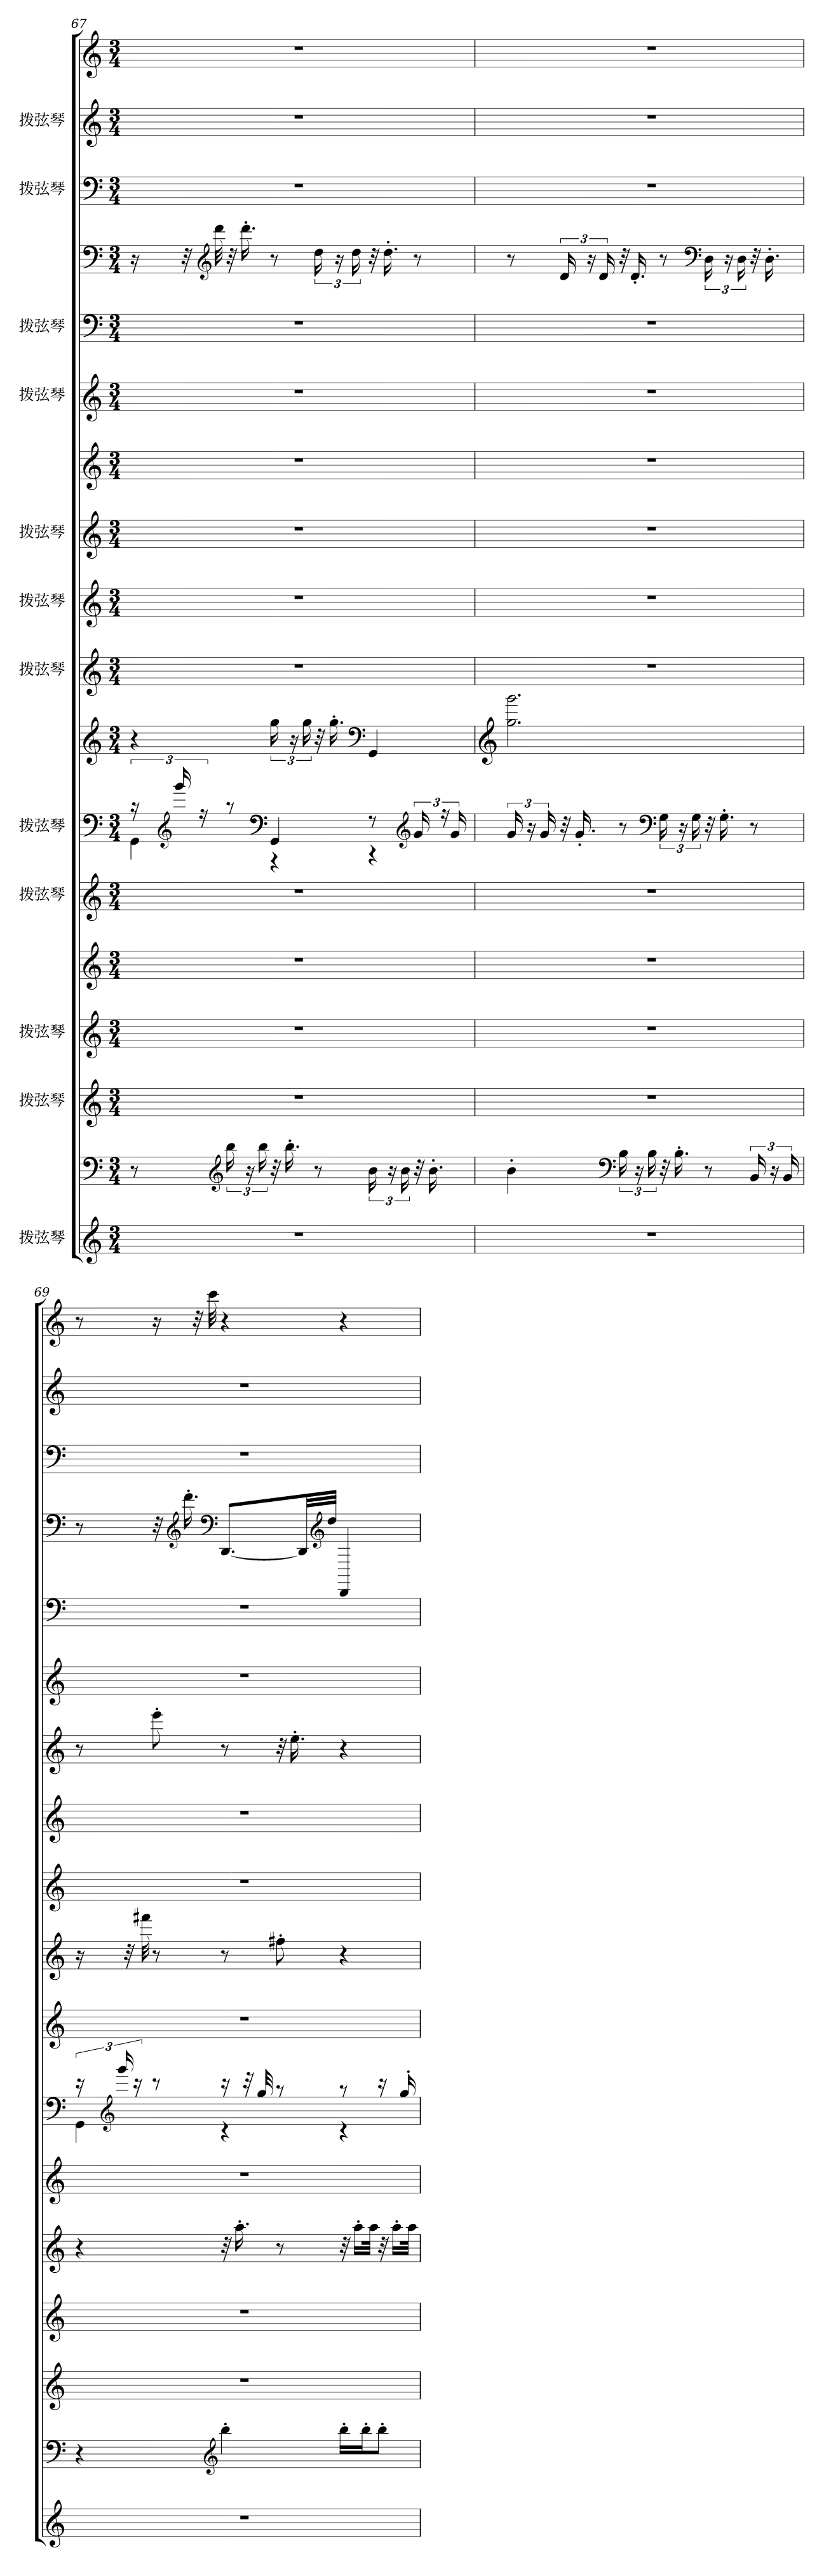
**kern	**kern	**kern	**kern	**kern	**kern	**kern	**kern	**kern	**kern	**kern	**kern	**kern	**kern	**kern	**kern	**kern	**kern
*part12	*part12	*part11	*part10	*part10	*part9	*part8	*part8	*part7	*part6	*part5	*part5	*part4	*part3	*part3	*part2	*part1	*part1
*staff18	*staff17	*staff16	*staff15	*staff14	*staff13	*staff12	*staff11	*staff10	*staff9	*staff8	*staff7	*staff6	*staff5	*staff4	*staff3	*staff2	*staff1
*I"拨弦琴	*	*I"拨弦琴	*I"拨弦琴	*	*I"拨弦琴	*I"拨弦琴	*	*I"拨弦琴	*I"拨弦琴	*I"拨弦琴	*	*I"拨弦琴	*I"拨弦琴	*	*I"拨弦琴	*I"拨弦琴	*
!!LO:PB:g=z
*clefG2	*clefF4	*clefG2	*clefG2	*clefG2	*clefG2	*clefF4	*clefG2	*clefG2	*clefG2	*clefG2	*clefG2	*clefG2	*clefF4	*clefF4	*clefF4	*clefG2	*clefG2
*k[]	*k[]	*k[]	*k[]	*k[]	*k[]	*k[]	*k[]	*k[]	*k[]	*k[]	*k[]	*k[]	*k[]	*k[]	*k[]	*k[]	*k[]
*M3/4	*M3/4	*M3/4	*M3/4	*M3/4	*M3/4	*M3/4	*M3/4	*M3/4	*M3/4	*M3/4	*M3/4	*M3/4	*M3/4	*M3/4	*M3/4	*M3/4	*M3/4
=67	=67	=67	=67	=67	=67	=67	=67	=67	=67	=67	=67	=67	=67	=67	=67	=67	=67
*	*	*	*	*	*	*^	*	*	*	*	*	*	*	*	*	*	*
2.r	8r	2.r	2.r	2.r	2.r	24r	4GG\	4r	2.r	2.r	2.r	2.r	2.r	2.r	16r	2.r	2.r	2.r
*	*	*	*	*	*	*clefG2	*	*	*	*	*	*	*	*	*	*	*	*
.	.	.	.	.	.	24ggg/	.	.	.	.	.	.	.	.	.	.	.	.
.	.	.	.	.	.	.	.	.	.	.	.	.	.	.	32r	.	.	.
.	.	.	.	.	.	24r	.	.	.	.	.	.	.	.	.	.	.	.
*	*	*	*	*	*	*	*	*	*	*	*	*	*	*	*clefG2	*	*	*
.	.	.	.	.	.	.	.	.	.	.	.	.	.	.	32ddd\	.	.	.
*	*clefG2	*	*	*	*	*	*	*	*	*	*	*	*	*	*	*	*	*
.	24bb\	.	.	.	.	8r	.	.	.	.	.	.	.	.	32r	.	.	.
.	.	.	.	.	.	.	.	.	.	.	.	.	.	.	16.ddd'\	.	.	.
.	24r	.	.	.	.	.	.	.	.	.	.	.	.	.	.	.	.	.
.	24bb\	.	.	.	.	.	.	.	.	.	.	.	.	.	.	.	.	.
*	*	*	*	*	*	*clefF4	*	*	*	*	*	*	*	*	*	*	*	*
.	32r	.	.	.	.	4GG/	4r	24gg\	.	.	.	.	.	.	8r	.	.	.
.	16.bb'\	.	.	.	.	.	.	.	.	.	.	.	.	.	.	.	.	.
.	.	.	.	.	.	.	.	24r	.	.	.	.	.	.	.	.	.	.
.	.	.	.	.	.	.	.	24gg\	.	.	.	.	.	.	.	.	.	.
.	8r	.	.	.	.	.	.	32r	.	.	.	.	.	.	24dd\	.	.	.
.	.	.	.	.	.	.	.	16.gg'\	.	.	.	.	.	.	.	.	.	.
.	.	.	.	.	.	.	.	.	.	.	.	.	.	.	24r	.	.	.
.	.	.	.	.	.	.	.	.	.	.	.	.	.	.	24dd\	.	.	.
*	*	*	*	*	*	*	*	*clefF4	*	*	*	*	*	*	*	*	*	*
.	24b\	.	.	.	.	8r	4r	4GG/	.	.	.	.	.	.	32r	.	.	.
.	.	.	.	.	.	.	.	.	.	.	.	.	.	.	16.dd'\	.	.	.
.	24r	.	.	.	.	.	.	.	.	.	.	.	.	.	.	.	.	.
.	24b\	.	.	.	.	.	.	.	.	.	.	.	.	.	.	.	.	.
*	*	*	*	*	*	*clefG2	*	*	*	*	*	*	*	*	*	*	*	*
.	32r	.	.	.	.	24g/	.	.	.	.	.	.	.	.	8r	.	.	.
.	16.b'\	.	.	.	.	.	.	.	.	.	.	.	.	.	.	.	.	.
.	.	.	.	.	.	24r	.	.	.	.	.	.	.	.	.	.	.	.
.	.	.	.	.	.	24g/	.	.	.	.	.	.	.	.	.	.	.	.
*	*	*	*	*	*	*v	*v	*	*	*	*	*	*	*	*	*	*	*
!!LO:PB:g=z
=68	=68	=68	=68	=68	=68	=68	=68	=68	=68	=68	=68	=68	=68	=68	=68	=68	=68
*	*	*	*	*	*	*	*clefG2	*	*	*	*	*	*	*	*	*	*
2.r	4b'\	2.r	2.r	2.r	2.r	24g/	2.gg\ 2.ggg\	2.r	2.r	2.r	2.r	2.r	2.r	8r	2.r	2.r	2.r
.	.	.	.	.	.	24r	.	.	.	.	.	.	.	.	.	.	.
.	.	.	.	.	.	24g/	.	.	.	.	.	.	.	.	.	.	.
.	.	.	.	.	.	32r	.	.	.	.	.	.	.	24d/	.	.	.
.	.	.	.	.	.	16.g'/	.	.	.	.	.	.	.	.	.	.	.
.	.	.	.	.	.	.	.	.	.	.	.	.	.	24r	.	.	.
.	.	.	.	.	.	.	.	.	.	.	.	.	.	24d/	.	.	.
*	*clefF4	*	*	*	*	*	*	*	*	*	*	*	*	*	*	*	*
.	24B\	.	.	.	.	8r	.	.	.	.	.	.	.	32r	.	.	.
.	.	.	.	.	.	.	.	.	.	.	.	.	.	16.d'/	.	.	.
.	24r	.	.	.	.	.	.	.	.	.	.	.	.	.	.	.	.
.	24B\	.	.	.	.	.	.	.	.	.	.	.	.	.	.	.	.
*	*	*	*	*	*	*clefF4	*	*	*	*	*	*	*	*	*	*	*
.	32r	.	.	.	.	24G\	.	.	.	.	.	.	.	8r	.	.	.
.	16.B'\	.	.	.	.	.	.	.	.	.	.	.	.	.	.	.	.
.	.	.	.	.	.	24r	.	.	.	.	.	.	.	.	.	.	.
.	.	.	.	.	.	24G\	.	.	.	.	.	.	.	.	.	.	.
*	*	*	*	*	*	*	*	*	*	*	*	*	*	*clefF4	*	*	*
.	8r	.	.	.	.	32r	.	.	.	.	.	.	.	24D\	.	.	.
.	.	.	.	.	.	16.G'\	.	.	.	.	.	.	.	.	.	.	.
.	.	.	.	.	.	.	.	.	.	.	.	.	.	24r	.	.	.
.	.	.	.	.	.	.	.	.	.	.	.	.	.	24D\	.	.	.
.	24BB/	.	.	.	.	8r	.	.	.	.	.	.	.	32r	.	.	.
.	.	.	.	.	.	.	.	.	.	.	.	.	.	16.D'\	.	.	.
.	24r	.	.	.	.	.	.	.	.	.	.	.	.	.	.	.	.
.	24BB/	.	.	.	.	.	.	.	.	.	.	.	.	.	.	.	.
!!LO:PB:g=z
=69	=69	=69	=69	=69	=69	=69	=69	=69	=69	=69	=69	=69	=69	=69	=69	=69	=69
*	*	*	*	*	*	*^	*	*	*	*	*	*	*	*	*	*	*
2.r	4r	2.r	2.r	4r	2.r	24r	4GG\	2.r	16r	2.r	2.r	8r	2.r	2.r	8r	2.r	2.r	8r
*	*	*	*	*	*	*clefG2	*	*	*	*	*	*	*	*	*	*	*	*
.	.	.	.	.	.	24ggg/	.	.	.	.	.	.	.	.	.	.	.	.
.	.	.	.	.	.	.	.	.	32r	.	.	.	.	.	.	.	.	.
.	.	.	.	.	.	24r	.	.	.	.	.	.	.	.	.	.	.	.
.	.	.	.	.	.	.	.	.	32fff#X\	.	.	.	.	.	.	.	.	.
.	.	.	.	.	.	8r	.	.	8r	.	.	8eee'\	.	.	32r	.	.	16r
*	*	*	*	*	*	*	*	*	*	*	*	*	*	*	*clefG2	*	*	*
.	.	.	.	.	.	.	.	.	.	.	.	.	.	.	16.ddd'\	.	.	.
.	.	.	.	.	.	.	.	.	.	.	.	.	.	.	.	.	.	32r
.	.	.	.	.	.	.	.	.	.	.	.	.	.	.	.	.	.	32ccc\
*	*clefG2	*	*	*	*	*	*	*	*	*	*	*	*	*	*clefF4	*	*	*
.	4bb'\	.	.	32r	.	16r	4r	.	8r	.	.	8r	.	.	[8.DD/L	.	.	4r
.	.	.	.	16.aa'\	.	.	.	.	.	.	.	.	.	.	.	.	.	.
.	.	.	.	.	.	32r	.	.	.	.	.	.	.	.	.	.	.	.
.	.	.	.	.	.	32gg/	.	.	.	.	.	.	.	.	.	.	.	.
.	.	.	.	8r	.	8r	.	.	8ff#X'\	.	.	32r	.	.	.	.	.	.
.	.	.	.	.	.	.	.	.	.	.	.	16.ee'\	.	.	.	.	.	.
.	.	.	.	.	.	.	.	.	.	.	.	.	.	.	32DD/LL]	.	.	.
*	*	*	*	*	*	*	*	*	*	*	*	*	*	*	*clefG2	*	*	*
.	.	.	.	.	.	.	.	.	.	.	.	.	.	.	32dd/JJJ	.	.	.
.	16bb'\LL	.	.	32r	.	8r	4r	.	4r	.	.	4r	.	.	4DD/	.	.	4r
.	.	.	.	16aa'\LL	.	.	.	.	.	.	.	.	.	.	.	.	.	.
.	16bb'\J	.	.	.	.	.	.	.	.	.	.	.	.	.	.	.	.	.
.	.	.	.	32aa\JJk	.	.	.	.	.	.	.	.	.	.	.	.	.	.
.	8bb'\J	.	.	32r	.	16r	.	.	.	.	.	.	.	.	.	.	.	.
.	.	.	.	16aa'\LL	.	.	.	.	.	.	.	.	.	.	.	.	.	.
.	.	.	.	.	.	16gg'/	.	.	.	.	.	.	.	.	.	.	.	.
.	.	.	.	32aa\JJk	.	.	.	.	.	.	.	.	.	.	.	.	.	.
*	*	*	*	*	*	*v	*v	*	*	*	*	*	*	*	*	*	*	*
=	=	=	=	=	=	=	=	=	=	=	=	=	=	=	=	=	=
*-	*-	*-	*-	*-	*-	*-	*-	*-	*-	*-	*-	*-	*-	*-	*-	*-	*-
